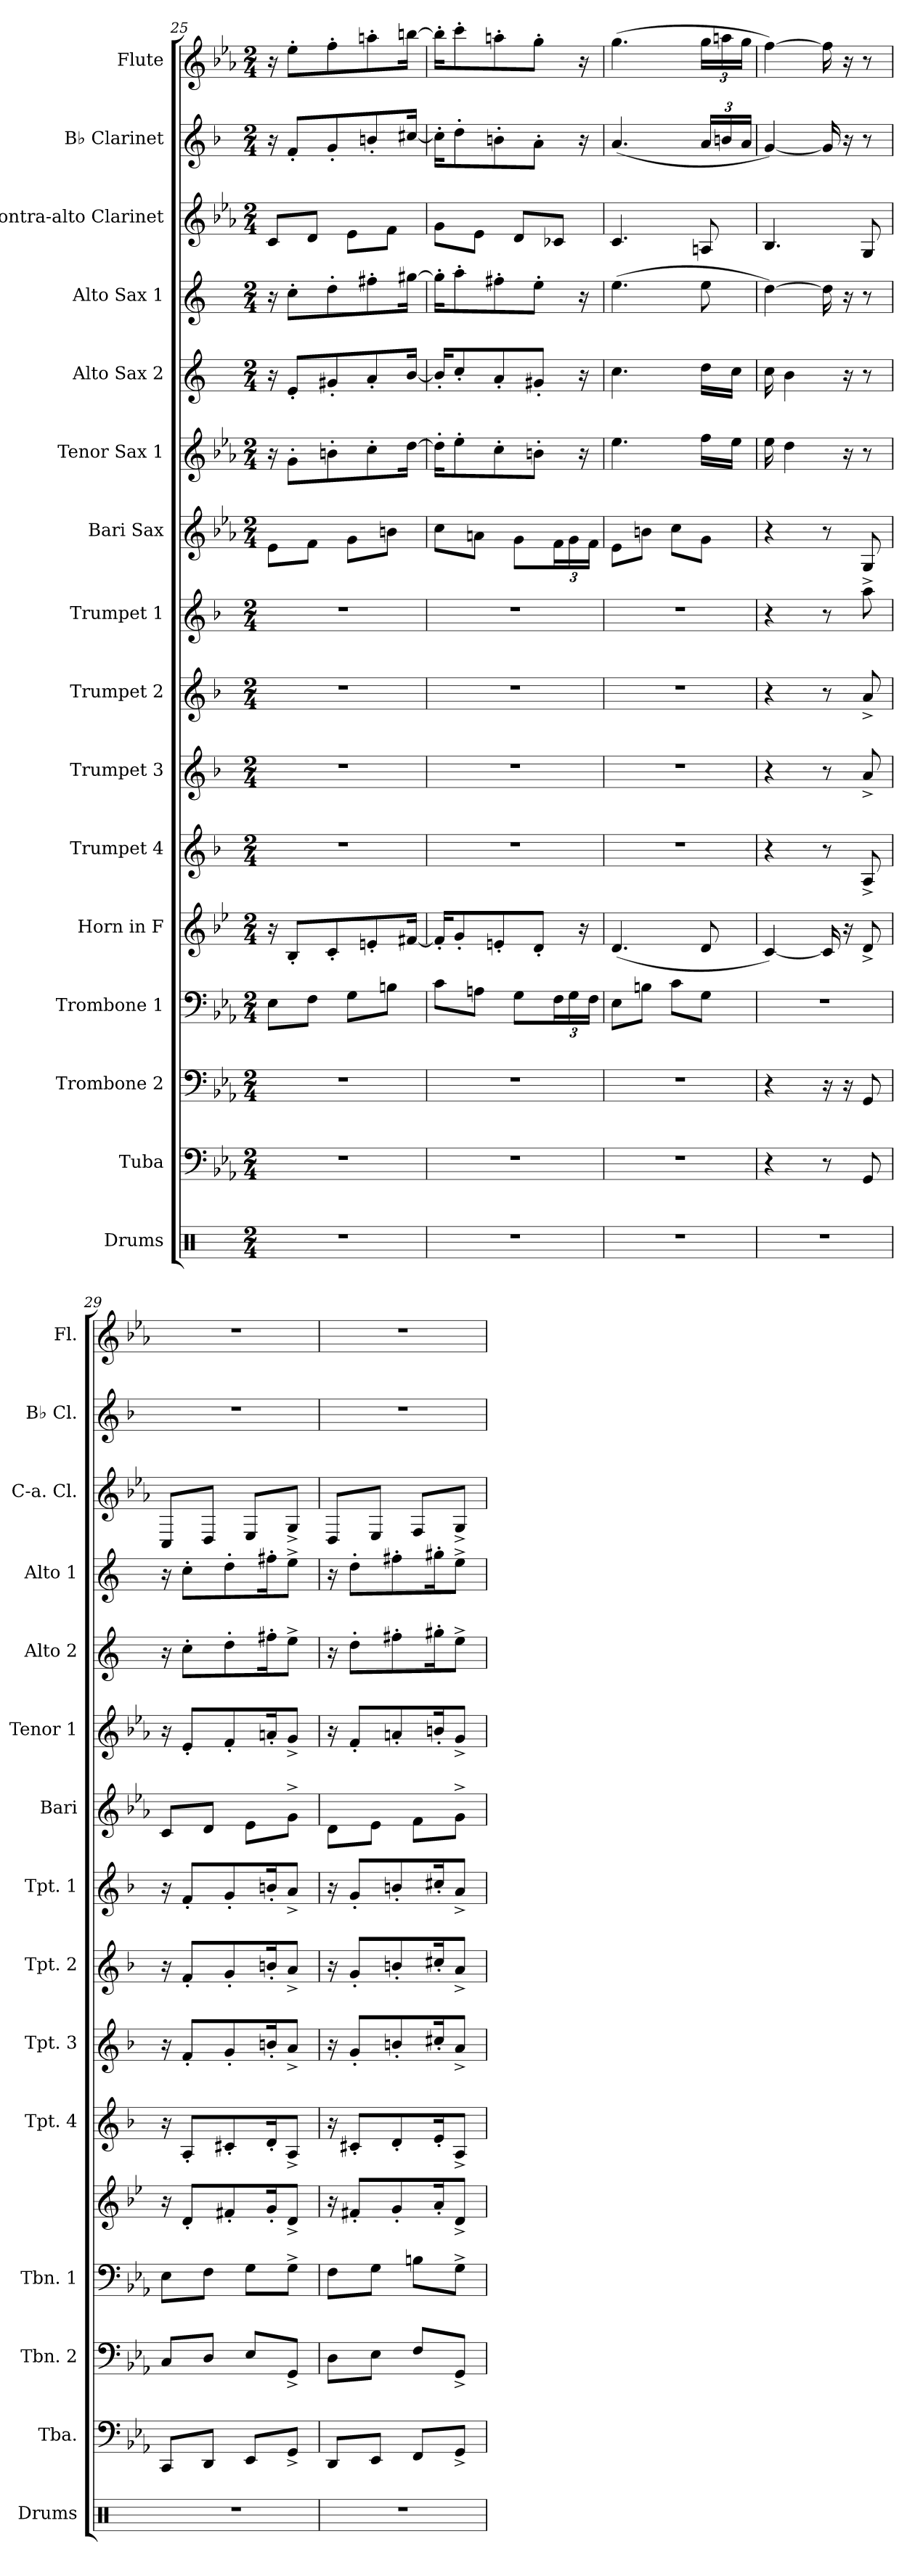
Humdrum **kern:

**kern	**kern	**kern	**kern	**kern	**kern	**kern	**kern	**kern	**kern	**kern	**kern	**kern	**kern	**kern	**kern
*part16	*part15	*part14	*part13	*part12	*part11	*part10	*part9	*part8	*part7	*part6	*part5	*part4	*part3	*part2	*part1
*staff16	*staff15	*staff14	*staff13	*staff12	*staff11	*staff10	*staff9	*staff8	*staff7	*staff6	*staff5	*staff4	*staff3	*staff2	*staff1
*I"Drums	*I"Tuba	*I"Trombone 2	*I"Trombone 1	*I"Horn in F	*I"Trumpet 4	*I"Trumpet 3	*I"Trumpet 2	*I"Trumpet 1	*I"Bari Sax	*I"Tenor Sax 1	*I"Alto Sax 2	*I"Alto Sax 1	*I"Contra-alto Clarinet	*I"B♭ Clarinet	*I"Flute
*I'Drums	*I'Tba.	*I'Tbn. 2	*I'Tbn. 1	*	*I'Tpt. 4	*I'Tpt. 3	*I'Tpt. 2	*I'Tpt. 1	*I'Bari	*I'Tenor 1	*I'Alto 2	*I'Alto 1	*I'C-a. Cl.	*I'B♭ Cl.	*I'Fl.
*clefX	*clefF4	*clefF4	*clefF4	*clefG2	*clefG2	*clefG2	*clefG2	*clefG2	*clefG2	*clefG2	*clefG2	*clefG2	*clefG2	*clefG2	*clefG2
*	*	*	*	*ITrd4c7	*ITrd1c2	*ITrd1c2	*ITrd1c2	*ITrd1c2	*ITrd12c21	*ITrd8c14	*ITrd5c9	*ITrd5c9	*ITrd12c21	*ITrd1c2	*
*k[]	*k[b-e-a-]	*k[b-e-a-]	*k[b-e-a-]	*k[b-e-a-]	*k[b-e-a-]	*k[b-e-a-]	*k[b-e-a-]	*k[b-e-a-]	*k[b-e-a-]	*k[b-e-a-]	*k[b-e-a-]	*k[b-e-a-]	*k[b-e-a-]	*k[b-e-a-]	*k[b-e-a-]
*M2/4	*M2/4	*M2/4	*M2/4	*M2/4	*M2/4	*M2/4	*M2/4	*M2/4	*M2/4	*M2/4	*M2/4	*M2/4	*M2/4	*M2/4	*M2/4
=25	=25	=25	=25	=25	=25	=25	=25	=25	=25	=25	=25	=25	=25	=25	=25
2r	2r	2r	8E-\L	16r	2r	2r	2r	2r	8E-\L	16r	16r	16r	8C/L	16r	16r
.	.	.	.	8E-'/L	.	.	.	.	.	8G'\L	8G'/L	8e-'\L	.	8e-'/L	8ee-'\L
.	.	.	8F\J	.	.	.	.	.	8F\J	.	.	.	8D/J	.	.
.	.	.	.	8F'/	.	.	.	.	.	8Bn'\	8Bn'/	8f'\	.	8f'/	8ff'\
.	.	.	8G\L	.	.	.	.	.	8G\L	.	.	.	8E-\L	.	.
.	.	.	.	8An'/	.	.	.	.	.	8c'\	8c'/	8an'\	.	8an'/	8aan'\
.	.	.	8Bn\J	.	.	.	.	.	8Bn\J	.	.	.	8F\J	.	.
.	.	.	.	[16Bn/Jk	.	.	.	.	.	[16d\Jk	[16d/Jk	[16bn\Jk	.	[16bn/Jk	[16bbn\Jk
=26	=26	=26	=26	=26	=26	=26	=26	=26	=26	=26	=26	=26	=26	=26	=26
2r	2r	2r	8c\L	16B'/KL]	2r	2r	2r	2r	8c\L	16d'\KL]	16d'/KL]	16b'\KL]	8G\L	16b'\KL]	16bb'\KL]
.	.	.	.	8c'/	.	.	.	.	.	8e-'\	8e-'/	8cc'\	.	8cc'\	8ccc'\
.	.	.	8An\J	.	.	.	.	.	8An\J	.	.	.	8E-\J	.	.
.	.	.	.	8An'/	.	.	.	.	.	8c'\	8c'/	8an'\	.	8an'\	8aan'\
.	.	.	8G\L	.	.	.	.	.	8G\L	.	.	.	8D/L	.	.
.	.	.	.	8G'/J	.	.	.	.	.	8Bn'\J	8Bn'/J	8g'\J	.	8g'\J	8gg'\J
*	*	*	*Xbrackettup	*	*	*	*	*	*Xbrackettup	*	*	*	*	*	*
.	.	.	24F\L	.	.	.	.	.	24F\L	.	.	.	8C-X/J	.	.
.	.	.	24G\	.	.	.	.	.	24G\	.	.	.	.	.	.
.	.	.	.	16r	.	.	.	.	.	16r	16r	16r	.	16r	16r
.	.	.	24F\JJ	.	.	.	.	.	24F\JJ	.	.	.	.	.	.
=27	=27	=27	=27	=27	=27	=27	=27	=27	=27	=27	=27	=27	=27	=27	=27
2r	2r	2r	8E-\L	(<4.G/	2r	2r	2r	2r	8E-\L	4.e-\	4.e-\	(>4.g\	4.C/	(<4.g/	(>4.gg\
.	.	.	8Bn\J	.	.	.	.	.	8Bn\J	.	.	.	.	.	.
.	.	.	8c\L	.	.	.	.	.	8c\L	.	.	.	.	.	.
*	*	*	*	*	*	*	*	*	*	*	*	*	*	*Xbrackettup	*Xbrackettup
.	.	.	8G\J	8G/	.	.	.	.	8G\J	16f\LL	16f\LL	8g\	8AAn/	24g/LL	24gg\LL
.	.	.	.	.	.	.	.	.	.	.	.	.	.	24an/	24aan\
.	.	.	.	.	.	.	.	.	.	16e-\JJ	16e-\JJ	.	.	.	.
.	.	.	.	.	.	.	.	.	.	.	.	.	.	24g/JJ	24gg\JJ
=28	=28	=28	=28	=28	=28	=28	=28	=28	=28	=28	=28	=28	=28	=28	=28
2r	4r	4r	2r	[4F/)	4r	4r	4r	4r	4r	16e-\	16e-\	[4f\)	4.BB-/	[4f/)	[4ff\)
.	.	.	.	.	.	.	.	.	.	4d\	4d\	.	.	.	.
.	8r	16r	.	16F/]	8r	8r	8r	8r	8r	.	.	16f\]	.	16f/]	16ff\]
.	.	16r	.	16r	.	.	.	.	.	16r	16r	16r	.	16r	16r
.	8GG/	8GG/	.	8G^/	8G^/	8g^/	8g^/	8gg^\	8GG/	8r	8r	8r	8GG/	8r	8r
=29	=29	=29	=29	=29	=29	=29	=29	=29	=29	=29	=29	=29	=29	=29	=29
2r	8CC/L	8C/L	8E-\L	16r	16r	16r	16r	16r	8C/L	16r	16r	16r	8CC/L	2r	2r
.	.	.	.	8G'/L	8G'/L	8e-'/L	8e-'/L	8e-'/L	.	8E-'/L	8e-'\L	8e-'\L	.	.	.
.	8DD/J	8D/J	8F\J	.	.	.	.	.	8D/J	.	.	.	8DD/J	.	.
.	.	.	.	8Bn'/	8Bn'/	8f'/	8f'/	8f'/	.	8F'/	8f'\	8f'\	.	.	.
.	8EE-/L	8E-/L	8G\L	.	.	.	.	.	8E-\L	.	.	.	8EE-/L	.	.
.	.	.	.	16c'/K	16c'/K	16an'/K	16an'/K	16an'/K	.	16An'/K	16an'\K	16an'\K	.	.	.
.	8GG^/J	8GG^/J	8G^\J	8G^/J	8G^/J	8g^/J	8g^/J	8g^/J	8G^\J	8G^/J	8g^\J	8g^\J	8GG^/J	.	.
=30	=30	=30	=30	=30	=30	=30	=30	=30	=30	=30	=30	=30	=30	=30	=30
2r	8DD/L	8D\L	8F\L	16r	16r	16r	16r	16r	8D\L	16r	16r	16r	8DD/L	2r	2r
.	.	.	.	8Bn'/L	8Bn'/L	8f'/L	8f'/L	8f'/L	.	8F'/L	8f'\L	8f'\L	.	.	.
.	8EE-/J	8E-\J	8G\J	.	.	.	.	.	8E-\J	.	.	.	8EE-/J	.	.
.	.	.	.	8c'/	8c'/	8an'/	8an'/	8an'/	.	8An'/	8an'\	8an'\	.	.	.
.	8FF/L	8F/L	8Bn\L	.	.	.	.	.	8F\L	.	.	.	8FF/L	.	.
.	.	.	.	16d'/K	16d'/K	16bn'/K	16bn'/K	16bn'/K	.	16Bn'/K	16bn'\K	16bn'\K	.	.	.
.	8GG^/J	8GG^/J	8G^\J	8G^/J	8G^/J	8g^/J	8g^/J	8g^/J	8G^\J	8G^/J	8g^\J	8g^\J	8GG^/J	.	.
=	=	=	=	=	=	=	=	=	=	=	=	=	=	=	=
*-	*-	*-	*-	*-	*-	*-	*-	*-	*-	*-	*-	*-	*-	*-	*-
